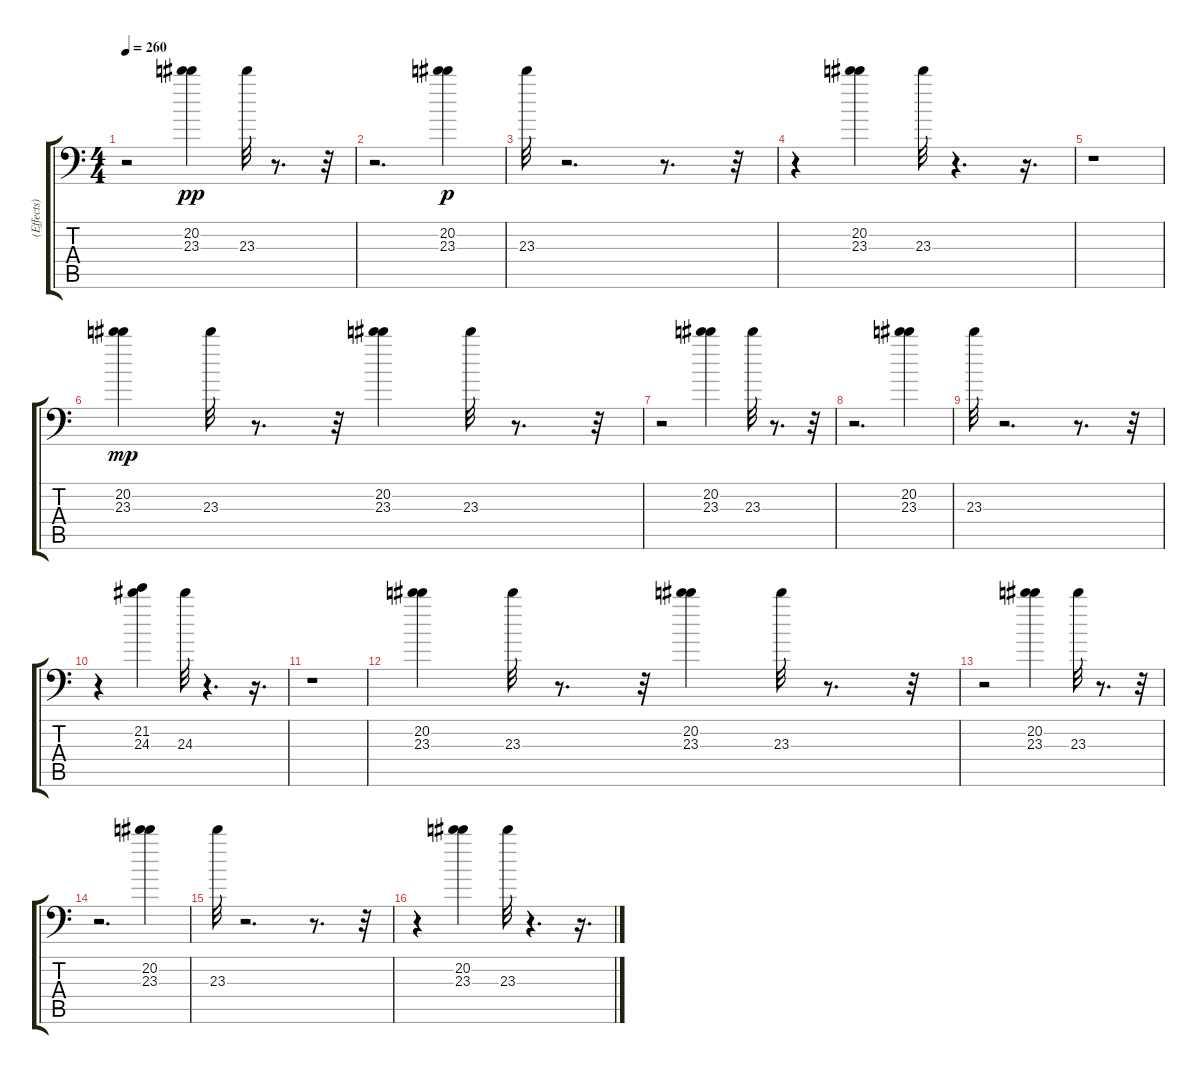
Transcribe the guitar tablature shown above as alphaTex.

\track ("(Effects)" "(Effects)") {instrument electricguitarclean}
\staff {score tabs}
\tuning (C4 G3 Eb3 Bb2 F2 Bb1) {hide}
\ts (4 4)
\tempo 260
\clef f4
\ks c
r.2{dy pp} (20.2 23.3).4 23.3.32 r.8{d} r.32 |
r.2{d} (20.2 23.3).4{dy p} |
23.3.32 r.2{d} r.8{d} r.32 |
r.4 (20.2 23.3).4 23.3.32 r.4{d} r.16{d} |
r.1 |
(20.2 23.3).4{dy mp} 23.3.32 r.8{d} r.32 (20.2 23.3).4 23.3.32 r.8{d} r.32 |
r.2 (20.2 23.3).4 23.3.32 r.8{d} r.32 |
r.2{d} (20.2 23.3).4 |
23.3.32 r.2{d} r.8{d} r.32 |
r.4 (21.2 24.3).4 24.3.32 r.4{d} r.16{d} |
r.1 |
(20.2 23.3).4 23.3.32 r.8{d} r.32 (20.2 23.3).4 23.3.32 r.8{d} r.32 |
r.2 (20.2 23.3).4 23.3.32 r.8{d} r.32 |
r.2{d} (20.2 23.3).4 |
23.3.32 r.2{d} r.8{d} r.32 |
r.4 (20.2 23.3).4 23.3.32 r.4{d} r.16{d}
